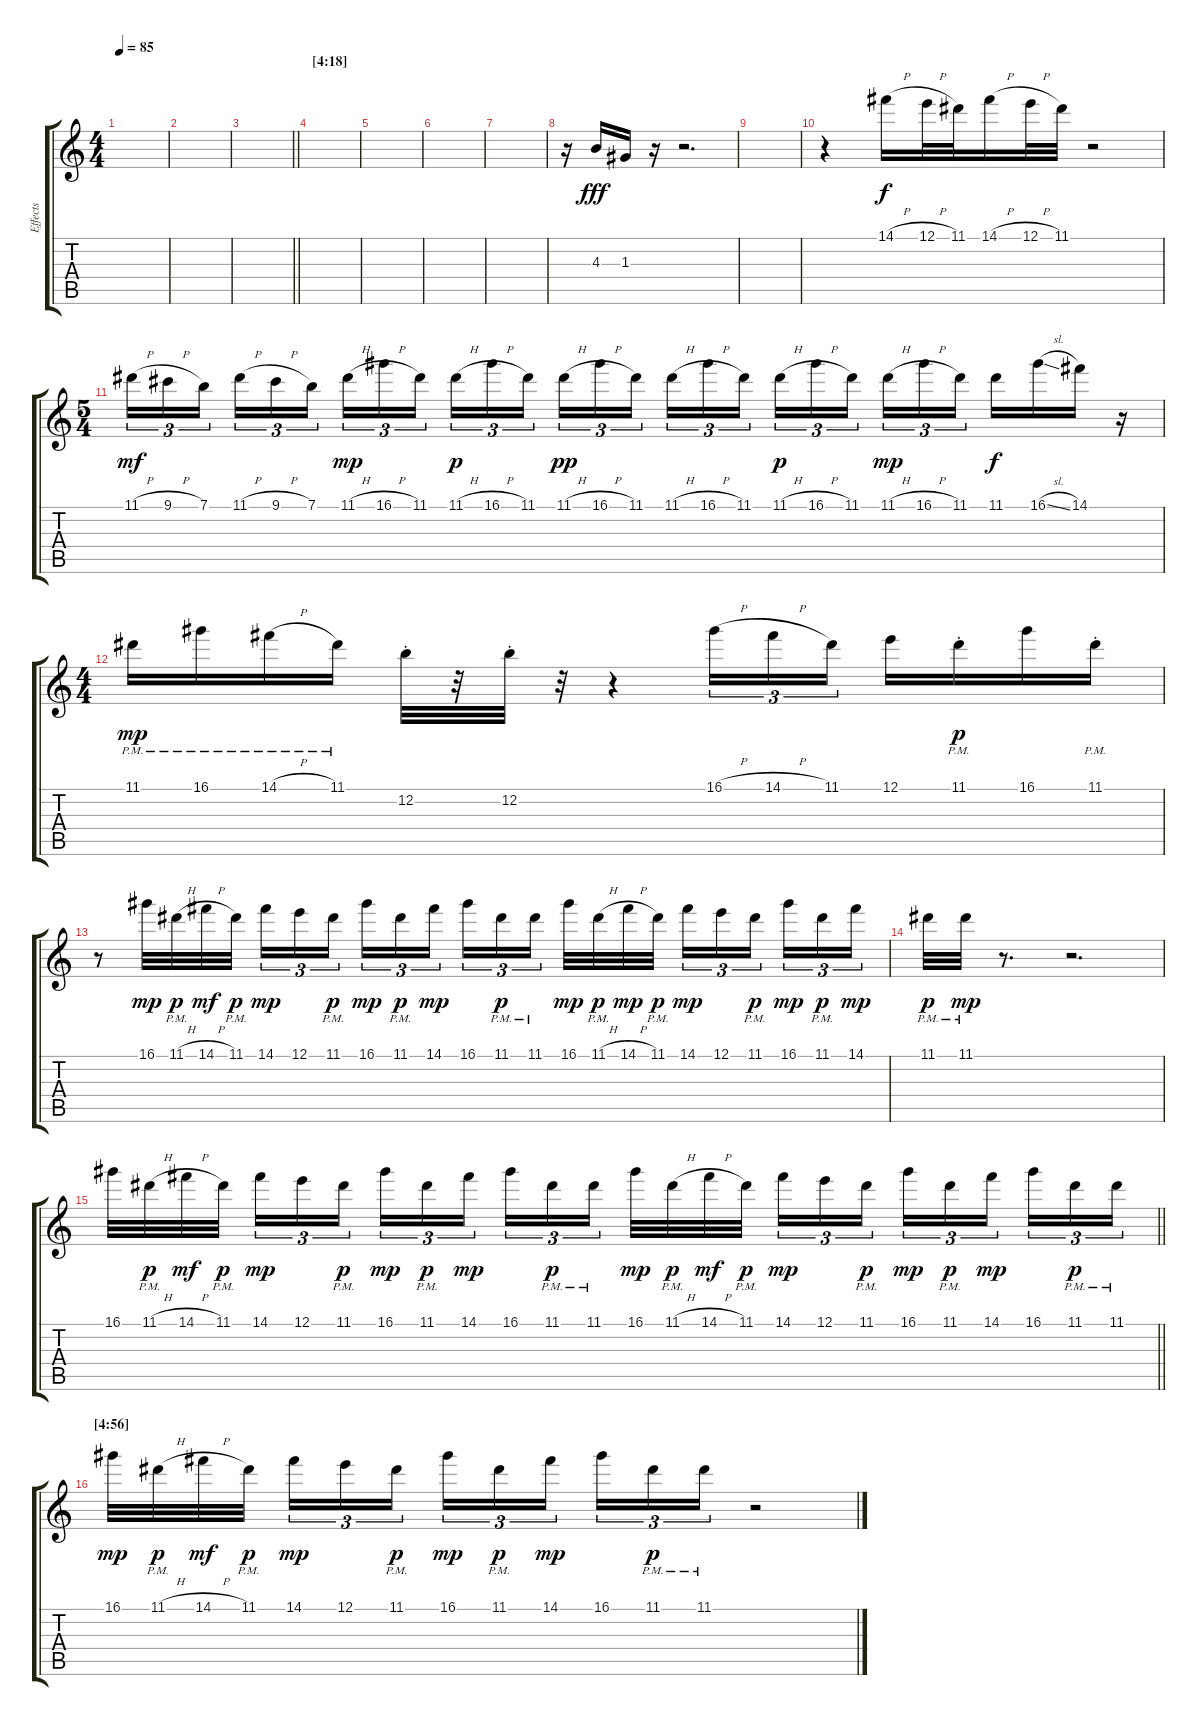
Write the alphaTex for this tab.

\track ("Effects" "Effects") {instrument overdrivenguitar}
\staff {score tabs}
\tuning (E4 B3 G3 D3 A2 E2) {hide}
\ts (4 4)
\tempo 85
\clef g2
\ks c
|
|
\barLineRight lightlight
|
\section ("" "[4:18]")
|
|
|
|
r.16 4.3.16{dy fff} 1.3.16 r.16 r.2{d} |
|
r.4{instrument electricguitarjazz} 14.1{h}.16{dy f} 12.1{h}.32 11.1.32 14.1{h}.16 12.1{h}.32 11.1.32 r.2 |
\ts (5 4)
11.1{h}.16{tu (3 2) dy mf volume 12} 9.1{h}.16{tu (3 2)} 7.1.16{tu (3 2) beam splitsecondary} 11.1{h}.16{tu (3 2)} 9.1{h}.16{tu (3 2)} 7.1.16{tu (3 2)} 11.1{h}.16{tu (3 2) dy mp} 16.1{h}.16{tu (3 2)} 11.1.16{tu (3 2) beam splitsecondary} 11.1{h}.16{tu (3 2) dy p} 16.1{h}.16{tu (3 2)} 11.1.16{tu (3 2)} 11.1{h}.16{tu (3 2) dy pp} 16.1{h}.16{tu (3 2)} 11.1.16{tu (3 2) beam splitsecondary} 11.1{h}.16{tu (3 2)} 16.1{h}.16{tu (3 2)} 11.1.16{tu (3 2)} 11.1{h}.16{tu (3 2) dy p} 16.1{h}.16{tu (3 2)} 11.1.16{tu (3 2) beam splitsecondary} 11.1{h}.16{tu (3 2) dy mp} 16.1{h}.16{tu (3 2)} 11.1.16{tu (3 2)} 11.1.16{dy f} 16.1{sl}.16 14.1.16 r.16 |
\ts (4 4)
11.1{pm}.16{dy mp} 16.1{pm}.16 14.1{h pm}.16 11.1{pm}.16 12.2{st}.32 r.32 12.2{st}.32 r.32 r.4 16.1{h}.16{tu (3 2)} 14.1{h}.16{tu (3 2)} 11.1.16{tu (3 2)} 12.1.16 11.1{pm st}.16{dy p} 16.1.16 11.1{pm st}.16 |
r.8 16.1.32{dy mp} 11.1{h pm}.32{dy p} 14.1{h}.32{dy mf} 11.1{pm}.32{dy p} 14.1.16{tu (3 2) dy mp} 12.1.16{tu (3 2)} 11.1{pm}.16{tu (3 2) dy p beam splitsecondary} 16.1.16{tu (3 2) dy mp} 11.1{pm}.16{tu (3 2) dy p} 14.1.16{tu (3 2) dy mp} 16.1.16{tu (3 2)} 11.1{pm}.16{tu (3 2) dy p} 11.1{pm}.16{tu (3 2) beam splitsecondary} 16.1.32{dy mp} 11.1{h pm}.32{dy p} 14.1{h}.32{dy mp} 11.1{pm}.32{dy p} 14.1.16{tu (3 2) dy mp} 12.1.16{tu (3 2)} 11.1{pm}.16{tu (3 2) dy p beam splitsecondary} 16.1.16{tu (3 2) dy mp} 11.1{pm}.16{tu (3 2) dy p} 14.1.16{tu (3 2) dy mp} |
11.1{pm}.32{dy p} 11.1{pm}.32{dy mp} r.8{d} r.2{d} |
\barLineRight lightlight
16.1.32 11.1{h pm}.32{dy p} 14.1{h}.32{dy mf} 11.1{pm}.32{dy p beam splitsecondary} 14.1.16{tu (3 2) dy mp} 12.1.16{tu (3 2)} 11.1{pm}.16{tu (3 2) dy p} 16.1.16{tu (3 2) dy mp} 11.1{pm}.16{tu (3 2) dy p} 14.1.16{tu (3 2) dy mp beam splitsecondary} 16.1.16{tu (3 2)} 11.1{pm}.16{tu (3 2) dy p} 11.1{pm}.16{tu (3 2)} 16.1.32{dy mp} 11.1{h pm}.32{dy p} 14.1{h}.32{dy mf} 11.1{pm}.32{dy p beam splitsecondary} 14.1.16{tu (3 2) dy mp} 12.1.16{tu (3 2)} 11.1{pm}.16{tu (3 2) dy p} 16.1.16{tu (3 2) dy mp} 11.1{pm}.16{tu (3 2) dy p} 14.1.16{tu (3 2) dy mp beam splitsecondary} 16.1.16{tu (3 2)} 11.1{pm}.16{tu (3 2) dy p} 11.1{pm}.16{tu (3 2)} |
\section ("" "[4:56]")
16.1.32{dy mp volume 3} 11.1{h pm}.32{dy p} 14.1{h}.32{dy mf} 11.1{pm}.32{dy p beam splitsecondary} 14.1.16{tu (3 2) dy mp} 12.1.16{tu (3 2)} 11.1{pm}.16{tu (3 2) dy p} 16.1.16{tu (3 2) dy mp} 11.1{pm}.16{tu (3 2) dy p} 14.1.16{tu (3 2) dy mp beam splitsecondary} 16.1.16{tu (3 2)} 11.1{pm}.16{tu (3 2) dy p} 11.1{pm}.16{tu (3 2)} r.2
